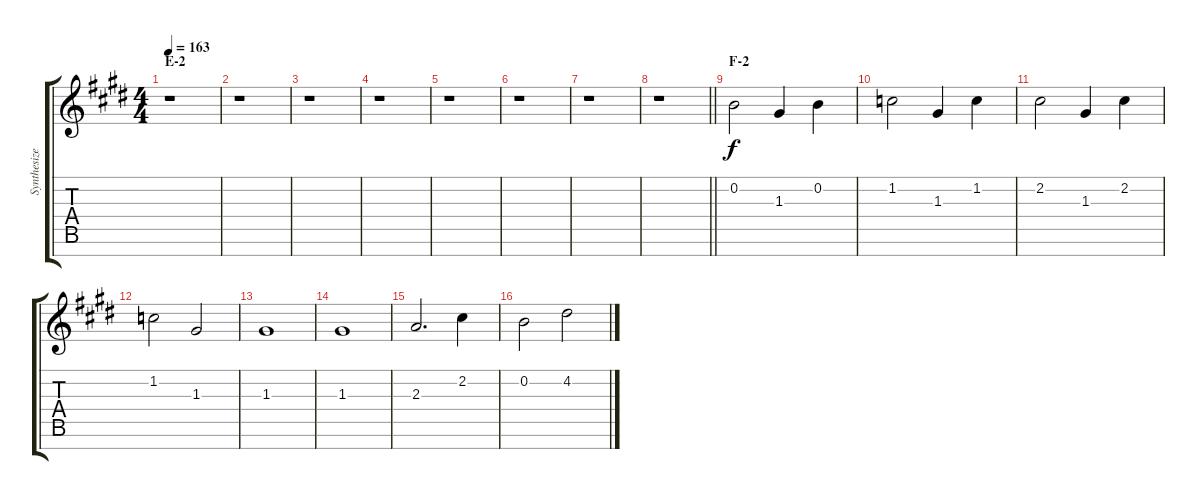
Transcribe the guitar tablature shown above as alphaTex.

\track ("Synthesizer I" "Synthesize") {instrument lead2sawtooth}
\staff {score tabs}
\tuning (E5 B4 G4 D4 A3 E3 B2) {hide}
\ts (4 4)
\section ("" "E-2")
\tempo 163
\clef g2
\ks e
r.1{dy f} |
r.1 |
r.1 |
r.1 |
r.1 |
r.1 |
r.1 |
\barLineRight lightlight
r.1 |
\section ("" "F-2")
0.2.2 1.3.4 0.2.4 |
1.2.2 1.3.4 1.2.4 |
2.2.2 1.3.4 2.2.4 |
1.2.2 1.3.2 |
1.3.1 |
1.3.1 |
2.3.2{d} 2.2.4 |
0.2.2 4.2.2
